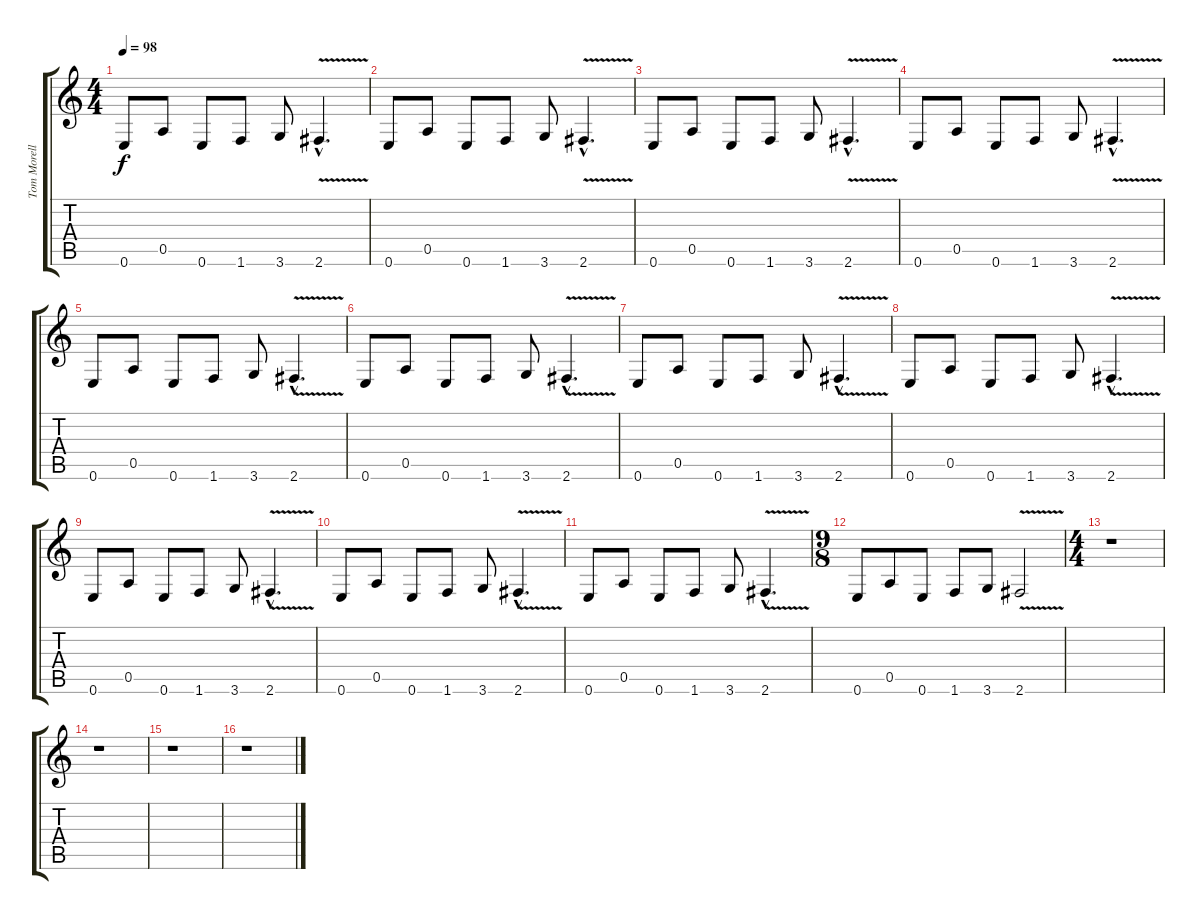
\track ("Tom Morello" "Tom Morell") {instrument distortionguitar}
\staff {score tabs}
\tuning (E4 B3 G3 D3 A2 E2) {hide}
\ts (4 4)
\tempo 98
\clef g2
\ks c
0.6.8{dy f} 0.5.8 0.6.8 1.6.8 3.6.8 2.6{v hac}.4{d} |
0.6.8 0.5.8 0.6.8 1.6.8 3.6.8 2.6{v hac}.4{d} |
0.6.8 0.5.8 0.6.8 1.6.8 3.6.8 2.6{v hac}.4{d} |
0.6.8 0.5.8 0.6.8 1.6.8 3.6.8 2.6{v hac}.4{d} |
0.6.8 0.5.8 0.6.8 1.6.8 3.6.8 2.6{v hac}.4{d} |
0.6.8 0.5.8 0.6.8 1.6.8 3.6.8 2.6{v hac}.4{d} |
0.6.8 0.5.8 0.6.8 1.6.8 3.6.8 2.6{v hac}.4{d} |
0.6.8 0.5.8 0.6.8 1.6.8 3.6.8 2.6{v hac}.4{d} |
0.6.8 0.5.8 0.6.8 1.6.8 3.6.8 2.6{v hac}.4{d} |
0.6.8 0.5.8 0.6.8 1.6.8 3.6.8 2.6{v hac}.4{d} |
0.6.8 0.5.8 0.6.8 1.6.8 3.6.8 2.6{v hac}.4{d} |
\ts (9 8)
0.6.8 0.5.8 0.6.8 1.6.8 3.6.8 2.6{v}.2 |
\ts (4 4)
r.1 |
r.1 |
r.1 |
r.1
